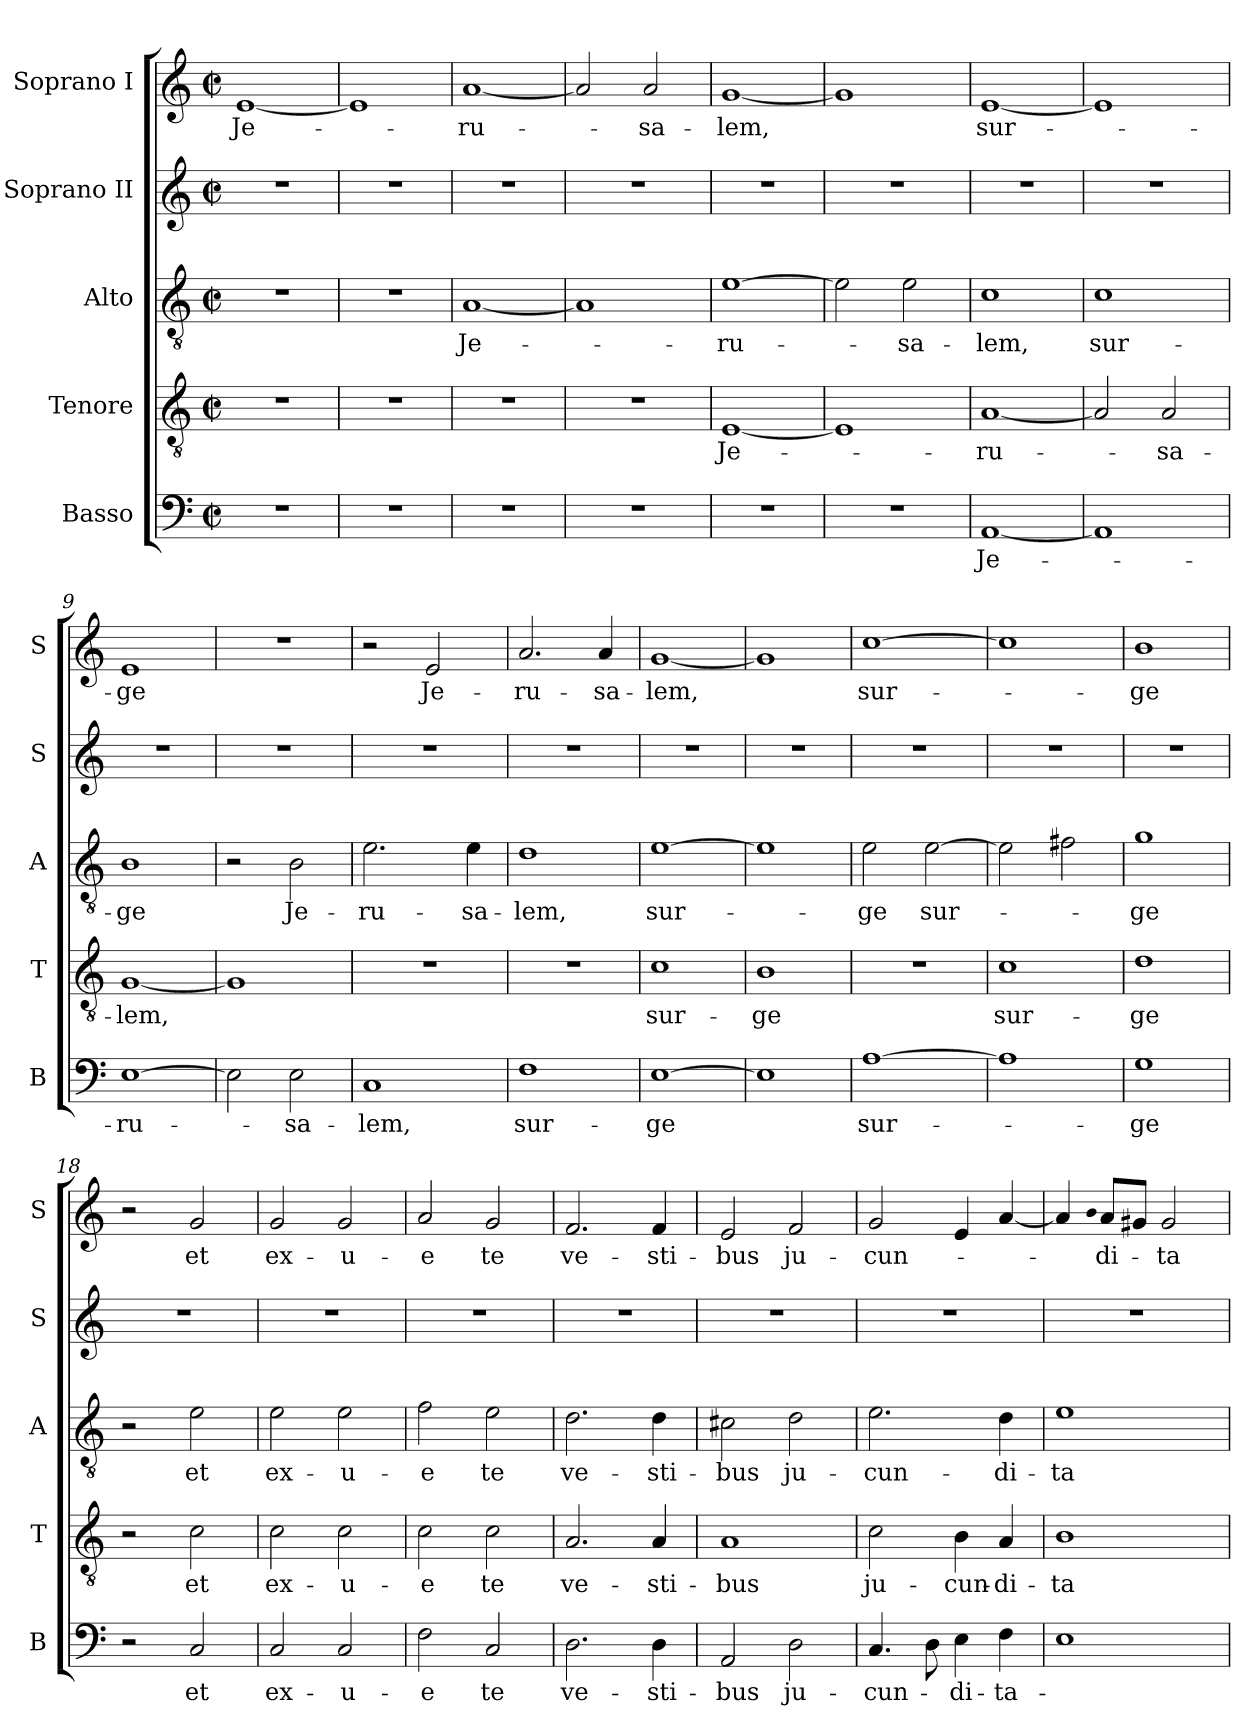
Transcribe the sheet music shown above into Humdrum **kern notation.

**kern	**text	**kern	**text	**kern	**text	**kern	**kern	**text
*part5	*part5	*part4	*part4	*part3	*part3	*part2	*part1	*part1
*staff5	*staff5	*staff4	*staff4	*staff3	*staff3	*staff2	*staff1	*staff1
*I"Basso	*	*I"Tenore	*	*I"Alto	*	*I"Soprano II	*I"Soprano I	*
*I'B	*	*I'T	*	*I'A	*	*I'S	*I'S	*
*clefF4	*	*clefGv2	*	*clefGv2	*	*clefG2	*clefG2	*
*k[]	*	*k[]	*	*k[]	*	*k[]	*k[]	*
*M2/2	*	*M2/2	*	*M2/2	*	*M2/2	*M2/2	*
*met(c|)	*	*met(c|)	*	*met(c|)	*	*met(c|)	*met(c|)	*
=1	=1	=1	=1	=1	=1	=1	=1	=1
1r	.	1r	.	1r	.	1r	[1e	Je-
=2	=2	=2	=2	=2	=2	=2	=2	=2
1r	.	1r	.	1r	.	1r	1e]	.
=3	=3	=3	=3	=3	=3	=3	=3	=3
1r	.	1r	.	[1A	Je-	1r	[1a	-ru-
=4	=4	=4	=4	=4	=4	=4	=4	=4
1r	.	1r	.	1A]	.	1r	2a/]	.
.	.	.	.	.	.	.	2a/	-sa-
=5	=5	=5	=5	=5	=5	=5	=5	=5
1r	.	[1E	Je-	[1e	-ru-	1r	[1g	-lem,
=6	=6	=6	=6	=6	=6	=6	=6	=6
1r	.	1E]	.	2e\]	.	1r	1g]	.
.	.	.	.	2e\	-sa-	.	.	.
=7	=7	=7	=7	=7	=7	=7	=7	=7
[1AA	Je-	[1A	-ru-	1c	-lem,	1r	[1e	sur-
=8	=8	=8	=8	=8	=8	=8	=8	=8
1AA]	.	2A/]	.	1c	sur-	1r	1e]	.
.	.	2A/	-sa-	.	.	.	.	.
=9	=9	=9	=9	=9	=9	=9	=9	=9
[1E	-ru-	[1G	-lem,	1B	-ge	1r	1e	-ge
=10	=10	=10	=10	=10	=10	=10	=10	=10
2E\]	.	1G]	.	2r	.	1r	1r	.
2E\	-sa-	.	.	2B\	Je-	.	.	.
=11	=11	=11	=11	=11	=11	=11	=11	=11
1C	-lem,	1r	.	2.e\	-ru-	1r	2r	.
.	.	.	.	.	.	.	2e/	Je-
.	.	.	.	4e\	-sa-	.	.	.
=12	=12	=12	=12	=12	=12	=12	=12	=12
1F	sur-	1r	.	1d	-lem,	1r	2.a/	-ru-
.	.	.	.	.	.	.	4a/	-sa-
=13	=13	=13	=13	=13	=13	=13	=13	=13
[1E	-ge	1c	sur-	[1e	sur-	1r	[1g	-lem,
=14	=14	=14	=14	=14	=14	=14	=14	=14
1E]	.	1B	-ge	1e]	.	1r	1g]	.
=15	=15	=15	=15	=15	=15	=15	=15	=15
[1A	sur-	1r	.	2e\	-ge	1r	[1cc	sur-
.	.	.	.	[2e\	sur-	.	.	.
=16	=16	=16	=16	=16	=16	=16	=16	=16
1A]	.	1c	sur-	2e\]	.	1r	1cc]	.
.	.	.	.	2f#X\	.	.	.	.
=17	=17	=17	=17	=17	=17	=17	=17	=17
1G	-ge	1d	-ge	1g	-ge	1r	1b	-ge
=18	=18	=18	=18	=18	=18	=18	=18	=18
2r	.	2r	.	2r	.	1r	2r	.
2C/	et	2c\	et	2e\	et	.	2g/	et
=19	=19	=19	=19	=19	=19	=19	=19	=19
2C/	ex-	2c\	ex-	2e\	ex-	1r	2g/	ex-
2C/	-u-	2c\	-u-	2e\	-u-	.	2g/	-u-
=20	=20	=20	=20	=20	=20	=20	=20	=20
2F\	-e	2c\	-e	2f\	-e	1r	2a/	-e
2C/	te	2c\	te	2e\	te	.	2g/	te
=21	=21	=21	=21	=21	=21	=21	=21	=21
2.D\	ve-	2.A/	ve-	2.d\	ve-	1r	2.f/	ve-
4D\	-sti-	4A/	-sti-	4d\	-sti-	.	4f/	-sti-
=22	=22	=22	=22	=22	=22	=22	=22	=22
2AA/	-bus	1A	-bus	2c#X\	-bus	1r	2e/	-bus
2D\	ju-	.	.	2d\	ju-	.	2f/	ju-
=23	=23	=23	=23	=23	=23	=23	=23	=23
4.C/	-cun-	2c\	ju-	2.e\	-cun-	1r	2g/	-cun-
8D\	.	.	.	.	.	.	.	.
4E\	-di-	4B\	-cun-	.	.	.	4e/	.
4F\	-ta-	4A/	-di-	4d\	-di-	.	[4a/	.
=24	=24	=24	=24	=24	=24	=24	=24	=24
1E	.	1B	-ta-	1e	-ta-	1r	4a/]	.
.	.	.	.	.	.	.	qb	.
.	.	.	.	.	.	.	8a/L	-di-
.	.	.	.	.	.	.	8g#X/J	.
.	.	.	.	.	.	.	2g#/	-ta-
=	=	=	=	=	=	=	=	=
*-	*-	*-	*-	*-	*-	*-	*-	*-
